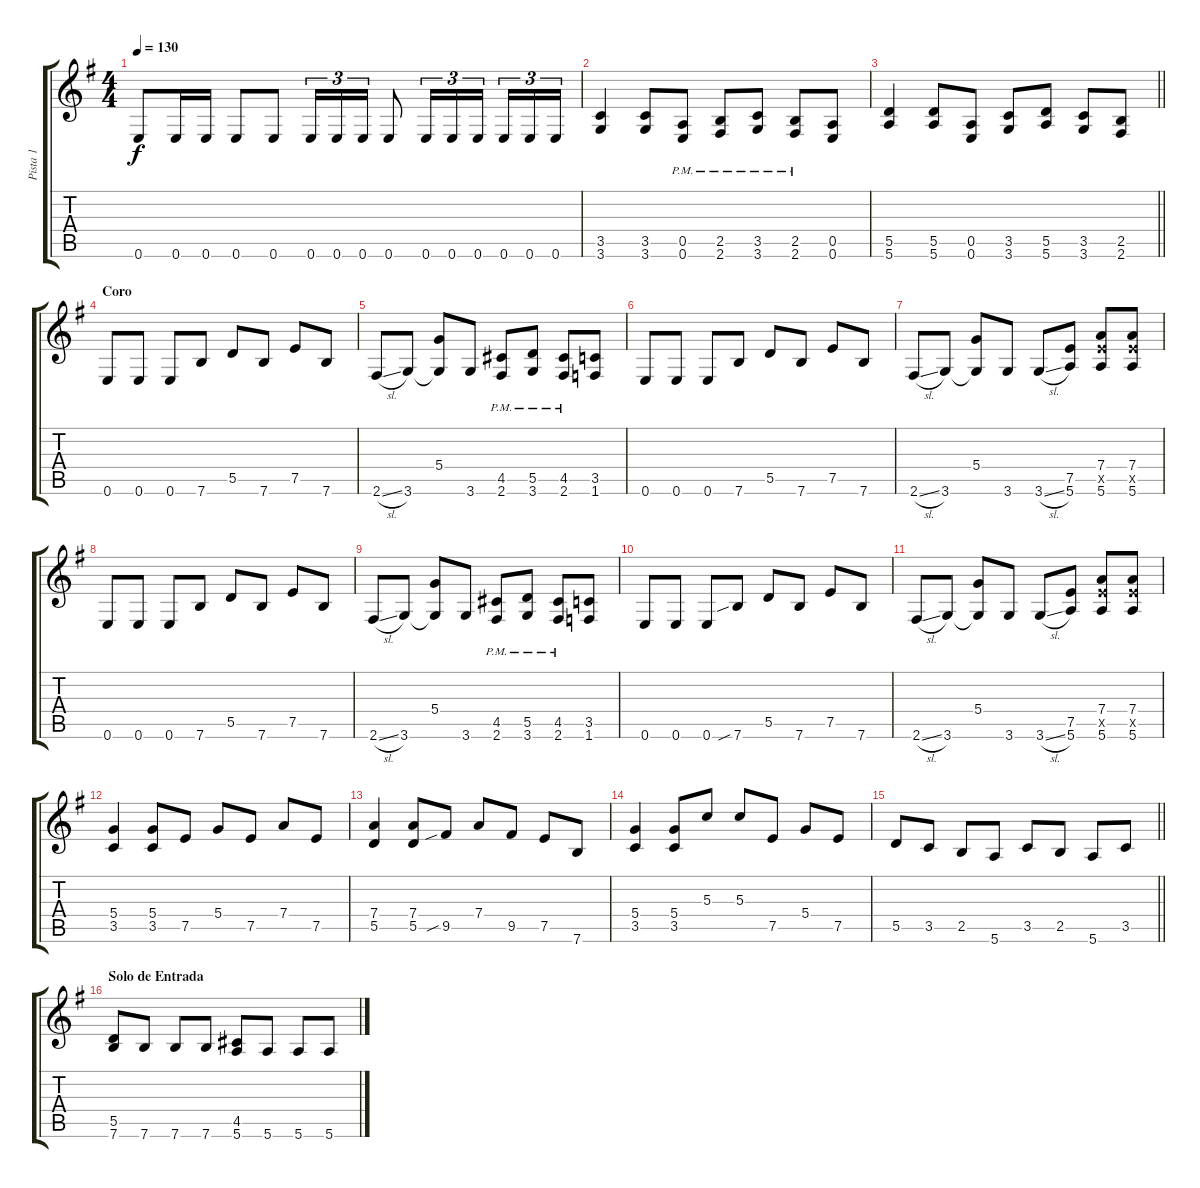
\track ("Pista 1" "Pista 1") {instrument distortionguitar}
\staff {score tabs}
\tuning (E4 B3 G3 D3 A2 E2) {hide}
\ts (4 4)
\tempo 130
\clef g2
\ks g
0.6.8{dy f} 0.6.16 0.6.16 0.6.8 0.6.8 0.6.16{tu (3 2)} 0.6.16{tu (3 2)} 0.6.16{tu (3 2)} 0.6.8 0.6.16{tu (3 2)} 0.6.16{tu (3 2)} 0.6.16{tu (3 2) beam splitsecondary} 0.6.16{tu (3 2)} 0.6.16{tu (3 2)} 0.6.16{tu (3 2)} |
(3.5 3.6).4 (3.5 3.6).8 (0.5{pm} 0.6).8 (2.5{pm} 2.6).8 (3.5{pm} 3.6).8 (2.5{pm} 2.6).8 (0.5 0.6).8 |
\barLineRight lightlight
(5.5 5.6).4 (5.5 5.6).8 (0.5 0.6).8 (3.5 3.6).8 (5.5 5.6).8 (3.5 3.6).8 (2.5 2.6).8 |
\section ("" "Coro")
0.6.8 0.6.8 0.6.8 7.6.8 5.5.8 7.6.8 7.5.8 7.6.8 |
2.6{sl}.8 3.6.8 (5.4 3.6{t}).8 3.6.8 (4.5{pm} 2.6{pm}).8 (5.5{pm} 3.6{pm}).8 (4.5{pm} 2.6{pm}).8 (3.5 1.6).8 |
0.6.8 0.6.8 0.6.8 7.6.8 5.5.8 7.6.8 7.5.8 7.6.8 |
2.6{sl}.8 3.6.8 (5.4 3.6{t}).8 3.6.8 3.6{sl}.8 (7.5 5.6).8 (7.4 7.5{x} 5.6).8 (7.4 7.5{x} 5.6).8 |
0.6.8 0.6.8 0.6.8 7.6.8 5.5.8 7.6.8 7.5.8 7.6.8 |
2.6{sl}.8 3.6.8 (5.4 3.6{t}).8 3.6.8 (4.5{pm} 2.6{pm}).8 (5.5{pm} 3.6{pm}).8 (4.5{pm} 2.6{pm}).8 (3.5 1.6).8 |
0.6.8 0.6.8 0.6.8 7.6{sib}.8 5.5.8 7.6.8 7.5.8 7.6.8 |
2.6{sl}.8 3.6.8 (5.4 3.6{t}).8 3.6.8 3.6{sl}.8 (7.5 5.6).8 (7.4 7.5{x} 5.6).8 (7.4 7.5{x} 5.6).8 |
(5.4 3.5).4 (5.4 3.5).8 7.5.8 5.4.8 7.5.8 7.4.8 7.5.8 |
(7.4 5.5).4 (7.4 5.5).8 9.5{sib}.8 7.4.8 9.5.8 7.5.8 7.6.8 |
(5.4 3.5).4 (5.4 3.5).8 5.3.8 5.3.8 7.5.8 5.4.8 7.5.8 |
\barLineRight lightlight
5.5.8 3.5.8 2.5.8 5.6.8 3.5.8 2.5.8 5.6.8 3.5.8 |
\section ("" "Solo de Entrada")
(5.5 7.6).8 7.6.8 7.6.8 7.6.8 (4.5 5.6).8 5.6.8 5.6.8 5.6.8
